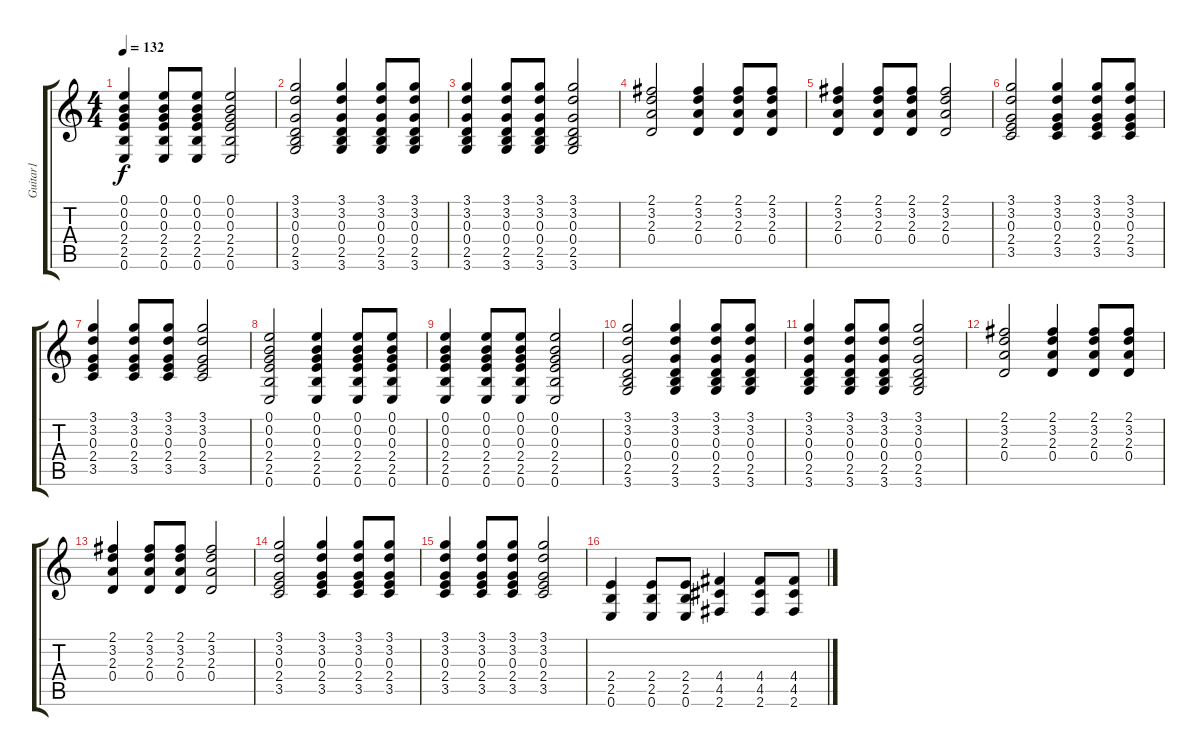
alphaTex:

\track ("Guitar1" "Guitar1") {instrument acousticguitarsteel}
\staff {score tabs}
\tuning (E4 B3 G3 D3 A2 E2) {hide}
\ts (4 4)
\tempo 132
\clef g2
\ks c
(0.1 0.2 0.3 2.4 2.5 0.6).4{dy f} (0.1 0.2 0.3 2.4 2.5 0.6).8 (0.1 0.2 0.3 2.4 2.5 0.6).8 (0.1 0.2 0.3 2.4 2.5 0.6).2 |
(3.1 3.2 0.3 0.4 2.5 3.6).2 (3.1 3.2 0.3 0.4 2.5 3.6).4 (3.1 3.2 0.3 0.4 2.5 3.6).8 (3.1 3.2 0.3 0.4 2.5 3.6).8 |
(3.1 3.2 0.3 0.4 2.5 3.6).4 (3.1 3.2 0.3 0.4 2.5 3.6).8 (3.1 3.2 0.3 0.4 2.5 3.6).8 (3.1 3.2 0.3 0.4 2.5 3.6).2 |
(2.1 3.2 2.3 0.4).2 (2.1 3.2 2.3 0.4).4 (2.1 3.2 2.3 0.4).8 (2.1 3.2 2.3 0.4).8 |
(2.1 3.2 2.3 0.4).4 (2.1 3.2 2.3 0.4).8 (2.1 3.2 2.3 0.4).8 (2.1 3.2 2.3 0.4).2 |
(3.1 3.2 0.3 2.4 3.5).2 (3.1 3.2 0.3 2.4 3.5).4 (3.1 3.2 0.3 2.4 3.5).8 (3.1 3.2 0.3 2.4 3.5).8 |
(3.1 3.2 0.3 2.4 3.5).4 (3.1 3.2 0.3 2.4 3.5).8 (3.1 3.2 0.3 2.4 3.5).8 (3.1 3.2 0.3 2.4 3.5).2 |
(0.1 0.2 0.3 2.4 2.5 0.6).2 (0.1 0.2 0.3 2.4 2.5 0.6).4 (0.1 0.2 0.3 2.4 2.5 0.6).8 (0.1 0.2 0.3 2.4 2.5 0.6).8 |
(0.1 0.2 0.3 2.4 2.5 0.6).4 (0.1 0.2 0.3 2.4 2.5 0.6).8 (0.1 0.2 0.3 2.4 2.5 0.6).8 (0.1 0.2 0.3 2.4 2.5 0.6).2 |
(3.1 3.2 0.3 0.4 2.5 3.6).2 (3.1 3.2 0.3 0.4 2.5 3.6).4 (3.1 3.2 0.3 0.4 2.5 3.6).8 (3.1 3.2 0.3 0.4 2.5 3.6).8 |
(3.1 3.2 0.3 0.4 2.5 3.6).4 (3.1 3.2 0.3 0.4 2.5 3.6).8 (3.1 3.2 0.3 0.4 2.5 3.6).8 (3.1 3.2 0.3 0.4 2.5 3.6).2 |
(2.1 3.2 2.3 0.4).2 (2.1 3.2 2.3 0.4).4 (2.1 3.2 2.3 0.4).8 (2.1 3.2 2.3 0.4).8 |
(2.1 3.2 2.3 0.4).4 (2.1 3.2 2.3 0.4).8 (2.1 3.2 2.3 0.4).8 (2.1 3.2 2.3 0.4).2 |
(3.1 3.2 0.3 2.4 3.5).2 (3.1 3.2 0.3 2.4 3.5).4 (3.1 3.2 0.3 2.4 3.5).8 (3.1 3.2 0.3 2.4 3.5).8 |
(3.1 3.2 0.3 2.4 3.5).4 (3.1 3.2 0.3 2.4 3.5).8 (3.1 3.2 0.3 2.4 3.5).8 (3.1 3.2 0.3 2.4 3.5).2 |
(2.4 2.5 0.6).4{instrument overdrivenguitar} (2.4 2.5 0.6).8 (2.4 2.5 0.6).8 (4.4 4.5 2.6).4 (4.4 4.5 2.6).8 (4.4 4.5 2.6).8
